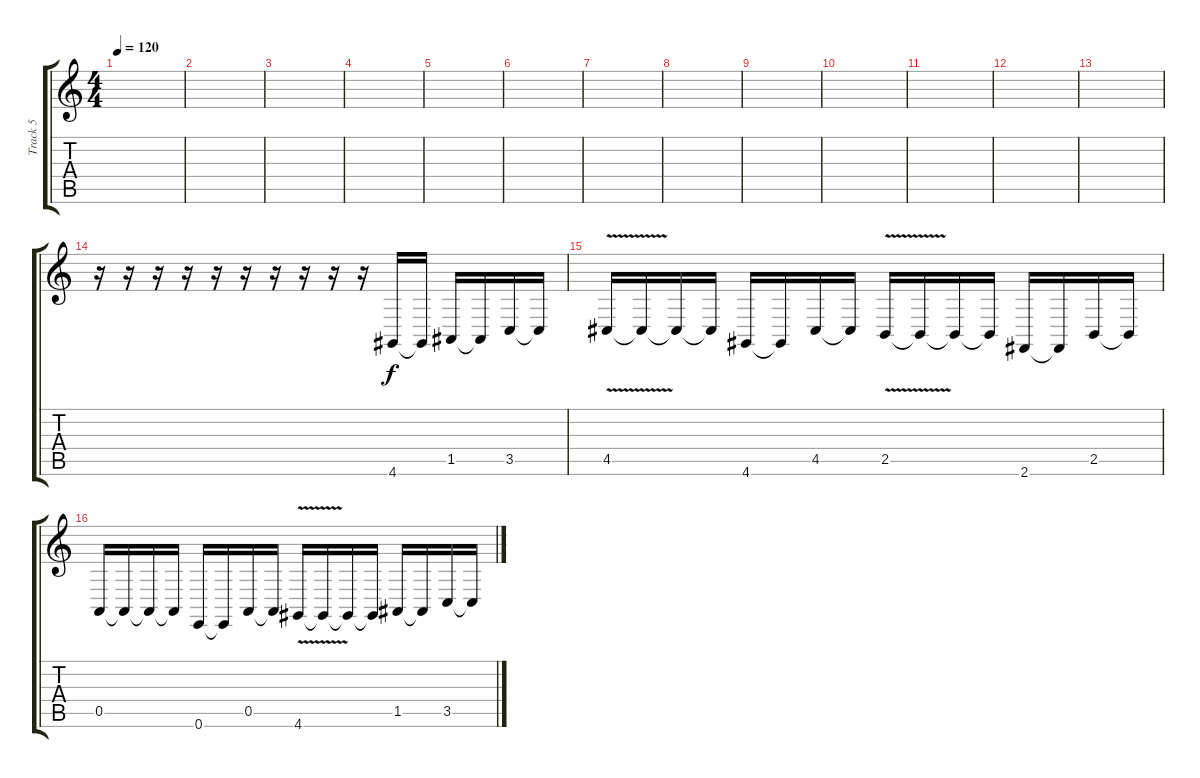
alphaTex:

\track ("Track 5" "Track 5") {instrument tuba bank 255}
\staff {score tabs}
\tuning (E4 B3 G3 D3 A2 E2) {hide}
\ts (4 4)
\tempo 120
\clef g2
\ks c
|
|
|
|
|
|
|
|
|
|
|
|
|
r.16 r.16 r.16 r.16 r.16 r.16 r.16 r.16 r.16 r.16 4.6.16 4.6{t}.16 1.5.16 1.5{t}.16 3.5.16 3.5{t}.16 |
4.5{v}.16 4.5{t}.16 4.5{t}.16 4.5{t}.16 4.6.16 4.6{t}.16 4.5.16 4.5{t}.16 2.5{v}.16 2.5{t}.16 2.5{t}.16 2.5{t}.16 2.6.16 2.6{t}.16 2.5.16 2.5{t}.16 |
0.5.16 0.5{t}.16 0.5{t}.16 0.5{t}.16 0.6.16 0.6{t}.16 0.5.16 0.5{t}.16 4.6{v}.16 4.6{t}.16 4.6{t}.16 4.6{t}.16 1.5.16 1.5{t}.16 3.5.16 3.5{t}.16
